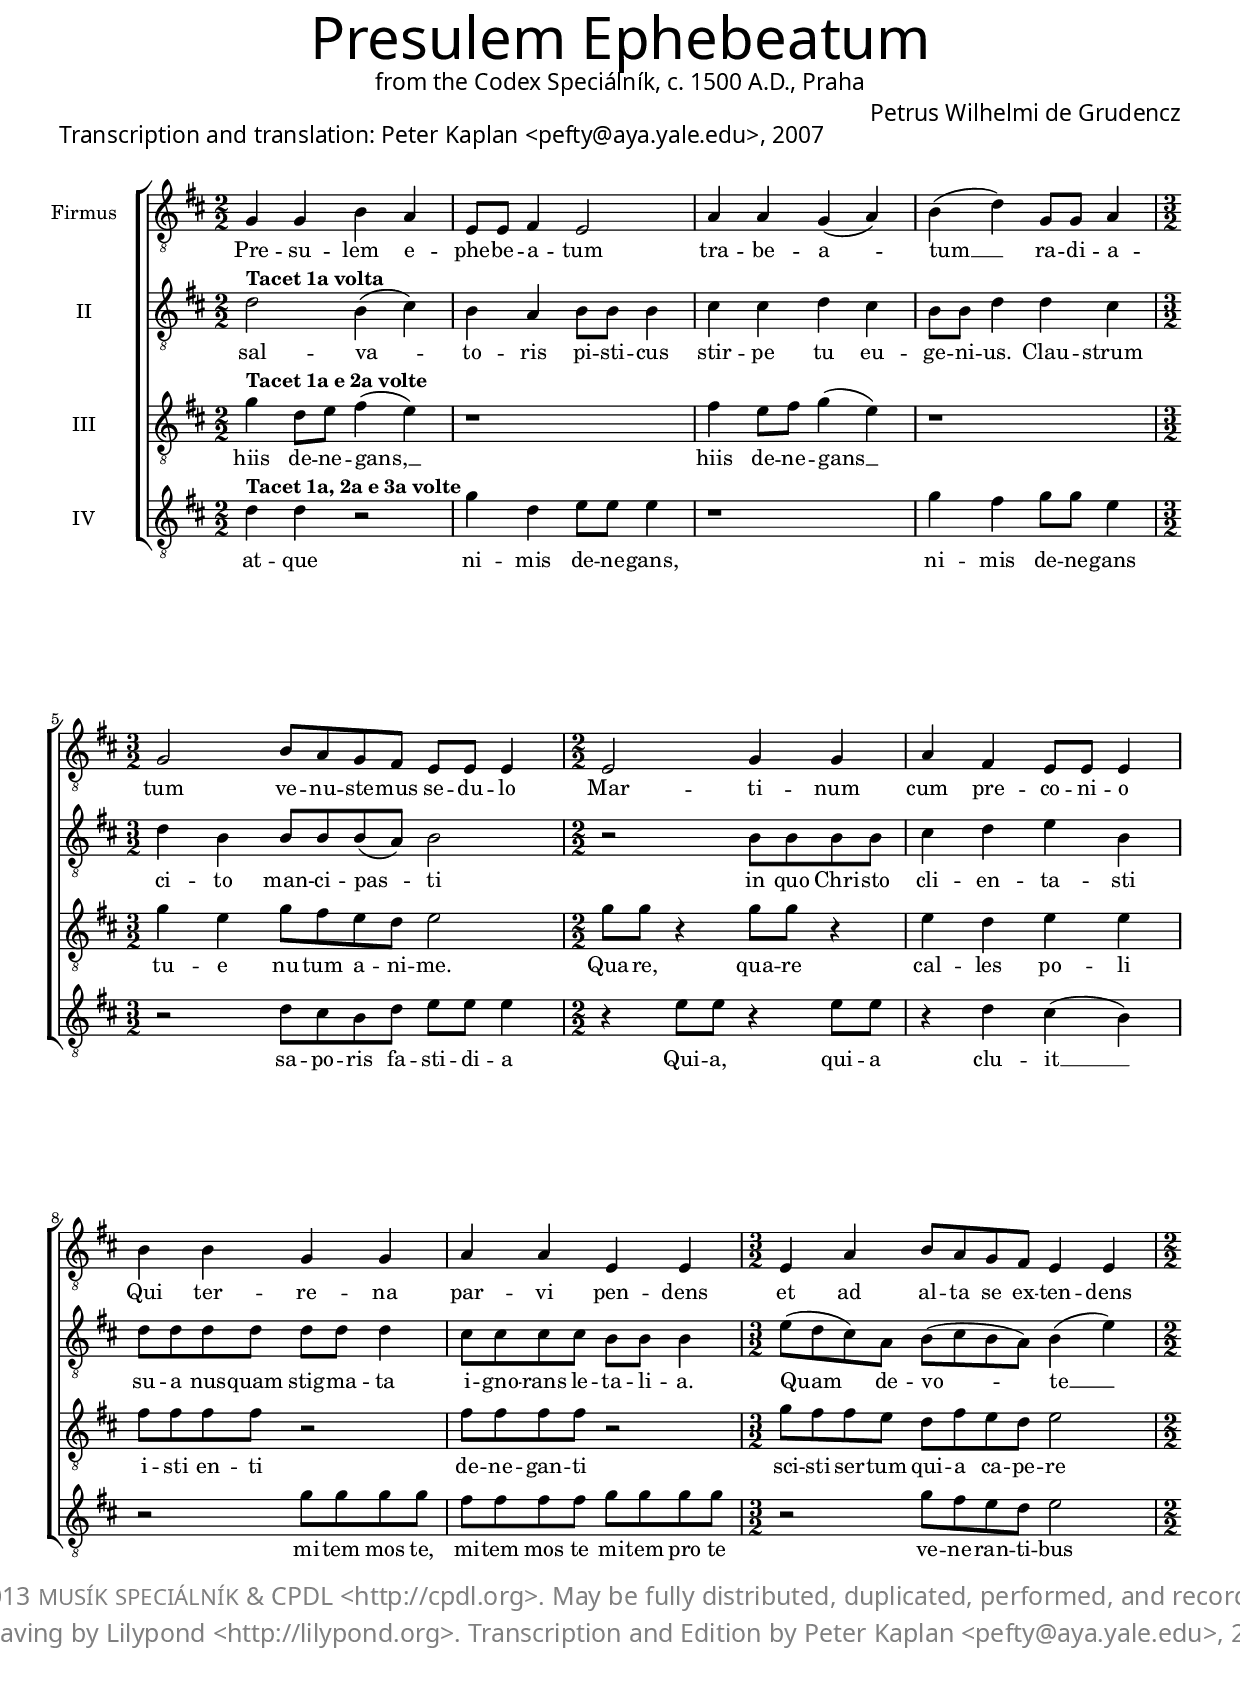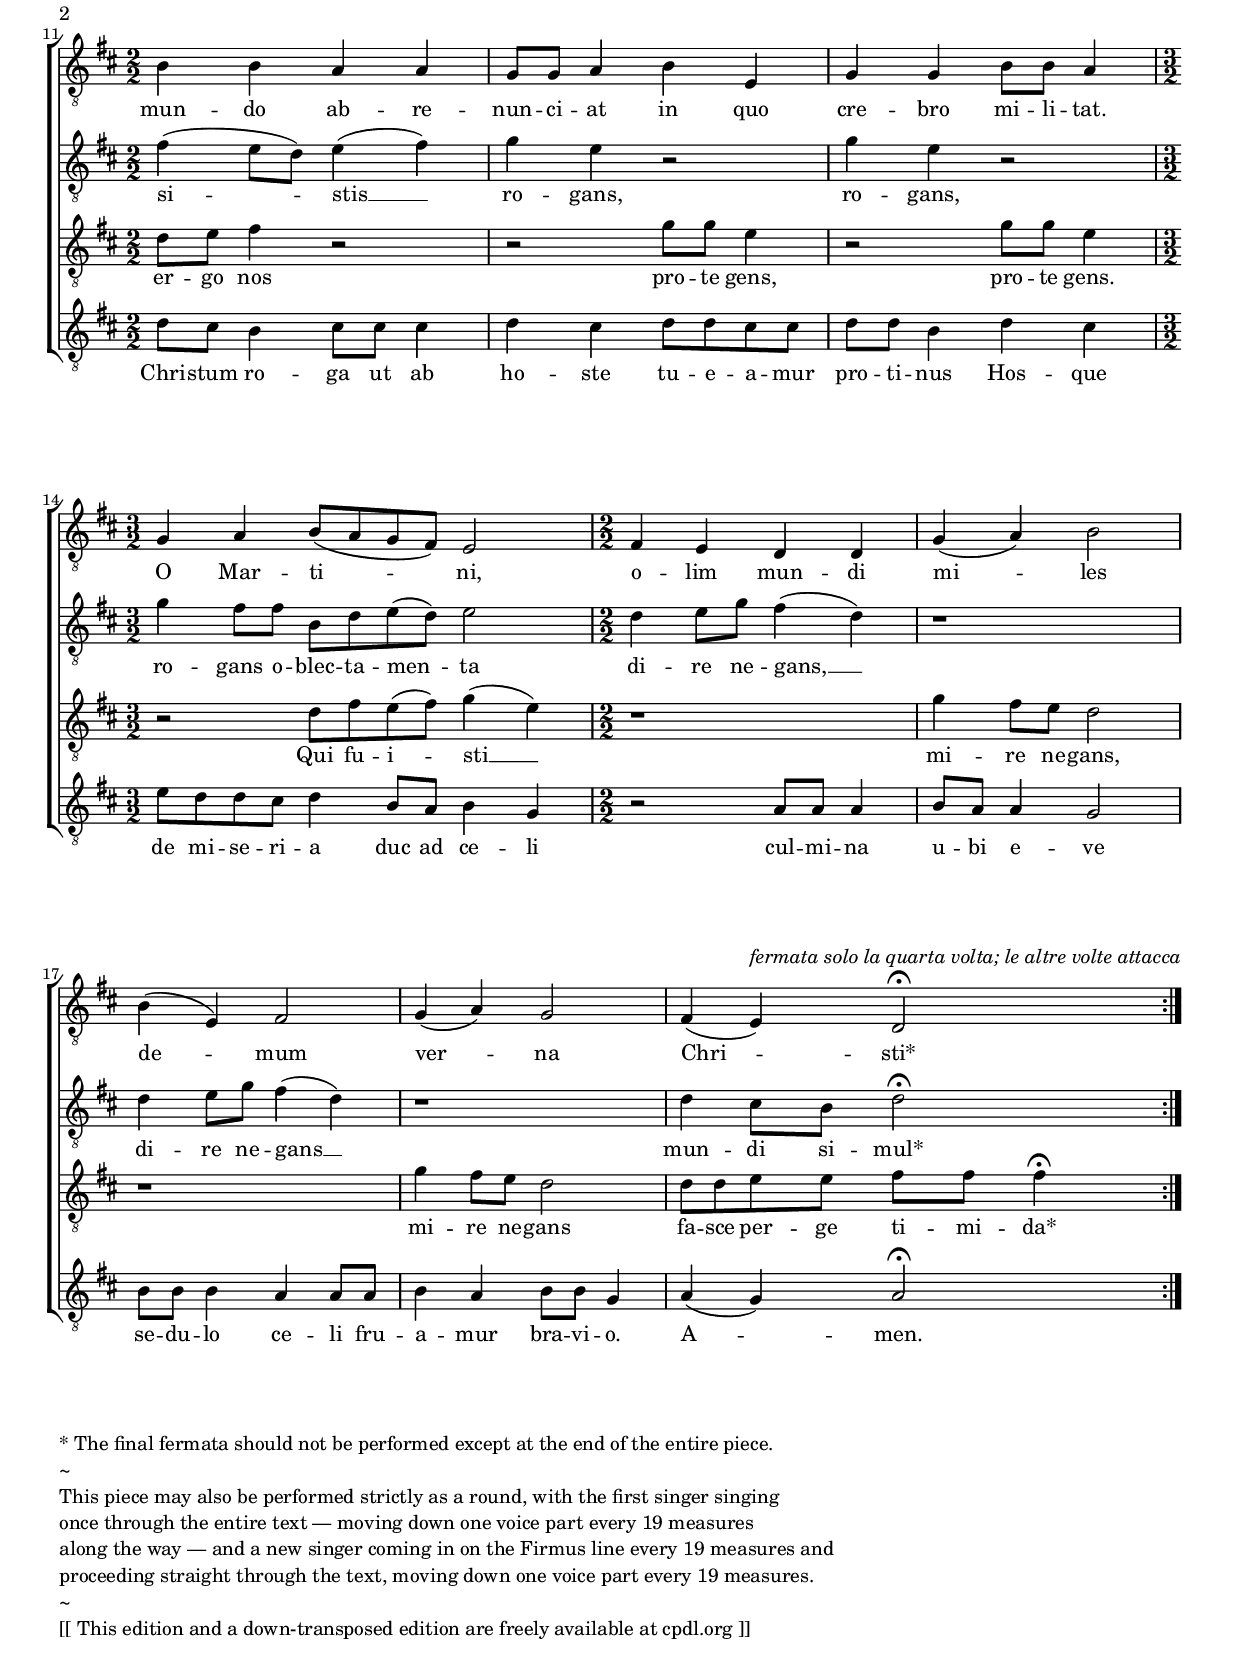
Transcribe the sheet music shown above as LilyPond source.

     \version "2.10.10"

% set staff height to the exact amount in pt:
#(set-global-staff-size 17) 

\pointAndClickOff

\paper {
  between-system-space = 2.5\cm
  between-system-padding = #11
  ragged-bottom=##f
  ragged-last-bottom=##f
  bottom-margin = 1.8\cm
  top-margin = 0.1\cm
  system-count = #6
  systemSeparatorMarkup = ""
 oddFooterMarkup = \markup \override #'(font-name . "Perpetua") \abs-fontsize #10 \with-color #grey {      \fill-line {
		\on-the-fly #first-page { \abs-fontsize #12 \column { 
              \line { }
              \line {" "}
	      \line {© 2013 \smaller MUSÍK \smaller SPECIÁLNÍK & CPDL <http://cpdl.org>. May be fully distributed, duplicated, performed, and recorded.}
              \line {Engraving by Lilypond <http://lilypond.org>. Transcription and Edition by Peter Kaplan <pefty@aya.yale.edu>, 2013.}

                                               }
                                     }
}
}

}
\header {
    title = \markup \override #'(font-name . "Perpetua") \abs-fontsize #28 {"Presulem Ephebeatum"}
    subtitle = \markup \override #'(font-name . "Perpetua") \abs-fontsize #11 {"from the Codex Speciálník, c. 1500 A.D., Praha"}
    composer = \markup \override #'(font-name . "Perpetua") \abs-fontsize #11 {"Petrus Wilhelmi de Grudencz"}
    date = \markup \override #'(font-name . "Perpetua") \abs-fontsize #11 {"Fifteenth Century"}
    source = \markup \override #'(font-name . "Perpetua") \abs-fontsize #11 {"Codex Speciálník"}
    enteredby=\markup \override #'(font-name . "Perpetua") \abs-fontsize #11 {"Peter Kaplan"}
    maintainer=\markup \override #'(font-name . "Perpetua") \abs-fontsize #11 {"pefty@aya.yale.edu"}
    piece = \markup \override #'(font-name . "Perpetua") \abs-fontsize #11 {"Transcription and translation: Peter Kaplan <pefty@aya.yale.edu>, 2007"}      texidoc = "Any modern transcription of Early music suffers from some necessary flaws.  But in this case additional errors may have crept in in my dictation of this piece from the Hilliard Ensemble recording (1995) thereof.  Please forgive these errors, as I had no source against which to check my work.  If errors are found, please notify me so that I can submit a corrected version.

I have tried to limit my own editorial markings and interpretations, leaving the entire piece in an agnostic 2/2 meter except when a momentary shift to 3/2 was occasionally necessary.  The original voice part names are unknown to me, so I have used conventional voice part names based on pitch ranges.

Translation of text (Copyright 1995 ECM Records):
A bishop blessed in youth,
radiantly armored,
let us diligently beautify
Martin with praise.
Who, considering the earthly children
and to the heights extending himself,
renounced the world 
in which he often fought.
O Martin, formerly a soldier of the world,
at last the windlass of Christ,
the Savior's believer,
from this root you are noble.
Quickly you consecrated the cloister,
in which you attended to Christ,
his stigmata always
knowing as joys.
How holy you remain praying,
pleasures awfully refusing,
along with these denying the world,
[this was] the will of your soul.
Wherefore, heaven's roads
you knew with that denying being,
certain, because takened, 
therefore shielding us, if you wish.
You who were amazingly refusing,
from the fearful burden hasten,
and also excessively denying
the foul tastes of its sauce.
Because the manner is said to be mild with you,
mild, for you, with the venerating persons,
beseech Christ so that from the enemy
we would be preserved forthwith.
And these people from misery
lead to heaven's heights,
where with eternal diligence
let us enjoy heaven's reward.
Amen."
}

     \score { 
         <<
        \new ChoirStaff 
         <<
        \new Staff = bas <<
               {  
     \override Staff.TimeSignature #'style = #'()
        \time 2/2 
        \clef "G_8"
        \key d \major 
        \new Voice = "bassus" {
        \set Staff.midiInstrument = "synth voice"
        \set Staff.vocalName = "Firmus  "
        \repeat volta 4
        {
         g4 g b a 
         e8 e fis4 e2
         a4 a g( a)
         b4( d') g8 g a4
        % full measure 5
         \time 3/2
         g2 b8 a g fis e e e4
         \time 2/2 
         e2 g4 g
         a4 fis e8 e e4
         b4 b g g
         a4 a e e
        % full measure 10
         \time 3/2   
         e4 a b8 a g fis e4 e
         \time 2/2
         b4 b a a 
         g8 g a4 b e
         g4 g b8 b a4
         \time 3/2 
         g4 a b8( a g fis) e2
         \time 2/2 
        % full measure 15
         fis4 e d d 
         g4( a) b2
         b4( e) fis2
         g4
            ( a) g2
         fis4( e^\markup{\hspace#0 \raise #1.2 \italic  \line { fermata solo la quarta volta; le altre volte attacca}}) d2
        ^\fermata

 }

}
}

>>


\new Lyrics 
\lyricsto "bassus"
        { 
         Pre -- su -- lem e --
         phe -- be -- a -- tum
         tra -- be -- a --
         tum __ ra -- di -- a -- 
         tum ve -- nu -- ste -- mus se -- du  -- lo
         Mar -- ti -- num
         cum pre -- co -- ni -- o
         Qui ter -- re -- na
         par -- vi pen -- dens
         et ad al -- ta se ex -- ten -- dens
         mun -- do ab -- re -- 
         nun -- ci -- at in quo 
         cre -- bro mi -- li -- tat.
         O Mar -- ti -- ni, 
         o -- lim mun -- di
         mi -- les 
         de -- mum 
         ver -- na 
         Chri -- sti*
}

        \new Staff = ten <<
               {  
     \override Staff.TimeSignature #'style = #'()
        \time 2/2 
        \clef "G_8"
        \key d \major 
        \new Voice = "tenor" {
        \set Staff.midiInstrument = "synth voice"
        \set Staff.vocalName = "II  "
        \repeat volta 4
        {
         d'2^\markup{\hspace#0 \raise #0.2 \bold  \line { Tacet 1a volta}}       
              b4( cis') 
         b4 a b8 b b4
         cis'4 cis' d' cis'
         b8 b d'4 d' cis'
        % full measure 5
         \time 3/2
         d'4 b b8 b b( a) b2 
         \time 2/2 
         r2 b8 b b b 
         cis'4 d' e' b
         d'8 d' d' d' d' d' d'4
         cis'8 cis' cis' cis' b b b4
        % full measure 10
         \time 3/2   
         e'8( d' cis') a b( cis' b a) b4( e')
         \time 2/2
         fis'4( e'8 d') e'4( fis')
         g'4 e' r2
         g'4 e' r2
         \time 3/2 
         g'4 fis'8 fis' b d' e'( d') e'2
         \time 2/2 
        % full measure 15
         d'4 e'8 g' fis'4( d') 
         r1         
         d'4 e'8 g' fis'4( d') 
         r1
         d'4 cis'8 b d'2
        ^\fermata
  
 }
}

}

>>


\new Lyrics 
\lyricsto "tenor"
        { 
         sal -- va --
         to -- ris pi -- sti -- cus
         stir -- pe tu eu -- 
         ge -- ni -- us. Clau -- strum 
         ci -- to man -- ci -- pas -- ti
               in quo Chri -- sto 
         cli -- en -- ta -- sti
         su -- a nus -- quam stig -- ma -- ta
         i -- gno -- rans le -- ta -- li -- a.
         Quam de -- vo -- te __
         si -- stis __ 
         ro -- gans,
         ro -- gans,
         ro -- gans o -- blec -- ta -- men -- ta 
         di -- re ne -- gans, __

         di -- re ne -- gans __

         mun -- di si -- mul*
}

        \new Staff = alt <<
               {  
     \override Staff.TimeSignature #'style = #'()
        \time 2/2 
        \clef "G_8"
        \key d \major 
        \new Voice = "altus" {
        \set Staff.midiInstrument = "synth voice"
        \set Staff.vocalName = "III  "
        \repeat volta 4
        {
         g'4^\markup{\hspace#0 \raise #0.2 \bold  \line { Tacet 1a e 2a volte}}       
              d'8 e' fis'4( e') 
         r1
         fis'4 e'8 fis' g'4( e')
         r1
        % full measure 5
         \time 3/2
         g'4 e' g'8 fis' e' d' e'2 
         \time 2/2 
         g'8 g' r4 g'8 g' r4
         e'4 d' e' e'
         fis'8 fis' fis' fis' r2
         fis'8 fis' fis' fis' r2
        % full measure 10
         \time 3/2   
         g'8 fis'fis' e' d' fis' e' d' e'2
         \time 2/2
         d'8 e' fis'4 r2
         r2 g'8 g' e'4
         r2 g'8 g' e'4
         \time 3/2 
         r2 d'8 fis' e'( fis') g'4( e')
         \time 2/2 
        % full measure 15
         r1 
         g'4 fis'8 e' d'2
         r1 
         g'4
              fis'8 e' d'2
         d'8 d' e' e' fis' fis' fis'4
        ^\fermata

 }
}

}

>>


\new Lyrics 
\lyricsto "altus"
        { 
         hiis de -- ne -- gans, __

         hiis de -- ne -- gans __

         tu -- e nu -- tum a -- ni -- me.
         Qua -- re, qua -- re
         cal -- les po -- li
         i -- sti en -- ti
         de -- ne -- gan -- ti
         sci -- sti ser -- tum qui -- a ca -- pe -- re
         er -- go nos
                      pro -- te gens,
                      pro -- te gens.
                      Qui fu -- i -- sti __

         mi -- re ne -- gans,
         mi -- re ne -- gans
         fa -- sce per -- ge ti -- mi -- da*
}


        \new Staff = sup <<
               {  
     \override Staff.TimeSignature #'style = #'()
        \time 2/2 
        \clef "G_8"
        \key d \major 
        \new Voice = "super" {
        \set Staff.midiInstrument = "synth voice"
        \set Staff.vocalName = "IV  "
        \repeat volta 4
        {
         d'4^\markup{\hspace#0 \raise #0.2 \bold  \line { Tacet 1a, 2a e 3a volte}}       
              d' r2 
         g'4 d' e'8 e' e'4
         r1
         g'4 fis' g'8 g' e'4 
        % full measure 5
         \time 3/2
         r2 d'8 cis' b d' e'8 e' e'4 
         \time 2/2 
         r4 e'8 e' r4 e'8 e'
         r4 d'4 cis'( b) 
         r2 g'8 g' g' g' 
         fis'8 fis' fis' fis' g' g' g' g' 
        % full measure 10
         \time 3/2   
         r2 g'8 fis' e' d' e'2
         \time 2/2
         d'8 cis' b4 cis'8 cis' cis'4 
         d'4 cis' d'8 d' cis' cis'
         d'8 d' b4 d' cis'
         \time 3/2 
         e'8 d' d' cis' d'4 b8 a b4 g 
         \time 2/2 
        % full measure 15
         r2 a8 a a4 
         b8 a a4 g2
         b8 b b4 a a8 a
         b4 a b8 b g4
         a4( g) a2
        ^\fermata
   
 }
}
}
>>

\new Lyrics 
\lyricsto "super"
        { 
         at -- que
         ni -- mis de -- ne -- gans,
         
         ni -- mis de -- ne -- gans
               sa -- po -- ris fa -- sti -- di -- a
         Qui -- a, qui -- a
             clu -- it __
             mi -- tem mos te,         
         mi -- tem mos te mi -- tem pro te
         ve -- ne -- ran -- ti -- bus
         Chri -- stum ro -- ga ut ab
         ho -- ste tu -- e -- a -- mur
         pro -- ti -- nus Hos -- que
         de mi -- se -- ri -- a duc ad ce -- li
            cul -- mi -- na
         u -- bi e -- ve 
         se -- du -- lo ce -- li fru -- 
         a -- mur bra -- vi -- o.
         A -- men.

   } 
 >>
>>
  

%{
\midi { 
\context { 
\Score 
tempoWholesPerMinute = #(ly:make-moment 100 4) 
} 
} 
%}

      
     }
\layout { 
         \context { 
          \Staff \consists "Horizontal_bracket_engraver" 
          }
         }
\markup{\column{\line {* The final fermata should not be performed except at the end of the entire piece.} \line{ ~ } \line {This piece may also be performed strictly as a round, with the first singer singing} \line {once through the entire text — moving down one voice part every 19 measures}\line {along the way — and a new singer coming in on the Firmus line every 19 measures and} \line {proceeding straight through the text, moving down one voice part every 19 measures.}\line{ ~ } \line{[[ This edition and a down-transposed edition are freely available at cpdl.org ]]}} 
} 

